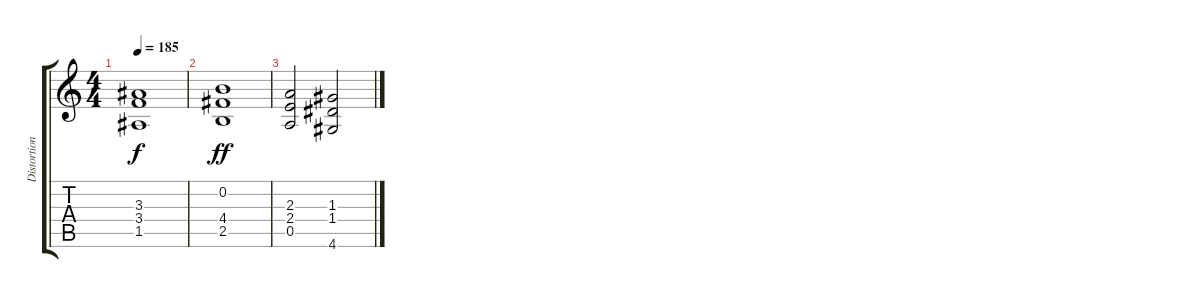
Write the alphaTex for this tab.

\track ("Distortion" "Distortion") {instrument distortionguitar}
\staff {score tabs}
\tuning (E4 B3 G3 D3 A2 E2) {hide}
\ts (4 4)
\tempo 185
\clef g2
\ks c
(3.3{t} 3.4{t} 1.5{t}).1{dy f} |
(0.2 4.4 2.5).1{dy ff} |
(2.3 2.4 0.5).2 (1.3 1.4 4.6).2
